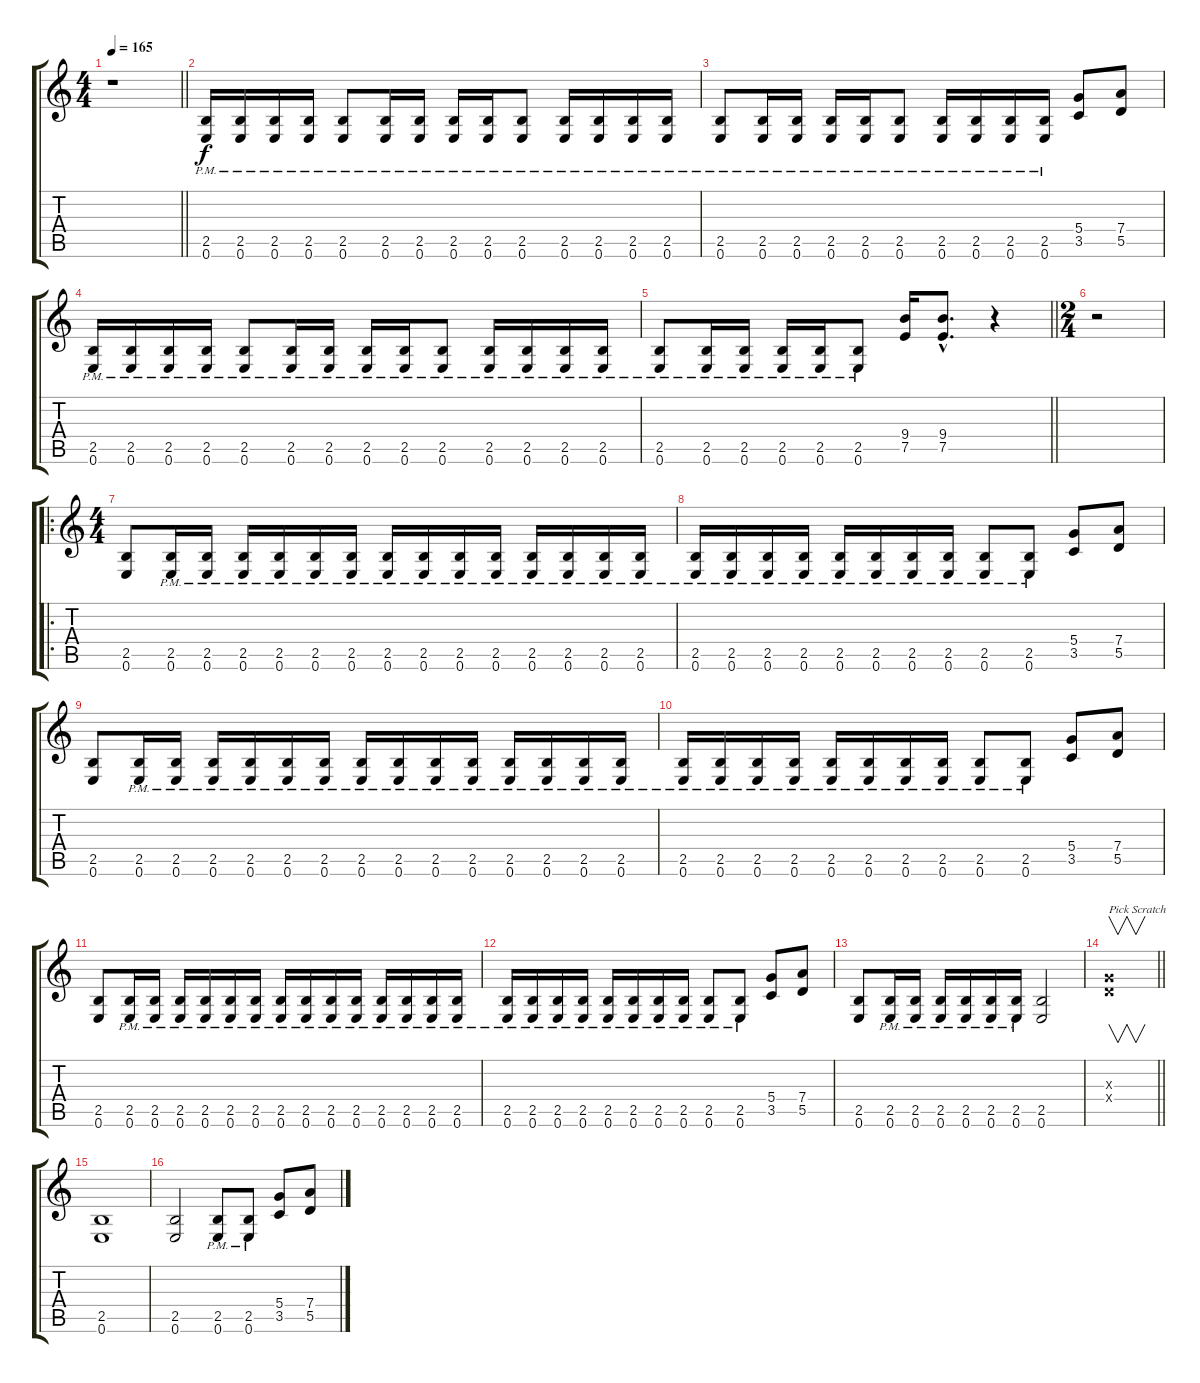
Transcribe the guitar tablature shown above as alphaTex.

\track "" {instrument distortionguitar}
\staff {score tabs}
\tuning (E4 B3 G3 D3 A2 E2) {hide}
\ts (4 4)
\tempo 165
\clef g2
\barLineRight lightlight
\ks c
r.1{dy f instrument distortionguitar} |
(2.5{pm} 0.6{pm}).16 (2.5{pm} 0.6{pm}).16 (2.5{pm} 0.6{pm}).16 (2.5{pm} 0.6{pm}).16 (2.5{pm} 0.6{pm}).8 (2.5{pm} 0.6{pm}).16 (2.5{pm} 0.6{pm}).16 (2.5{pm} 0.6{pm}).16 (2.5{pm} 0.6{pm}).16 (2.5{pm} 0.6{pm}).8 (2.5{pm} 0.6{pm}).16 (2.5{pm} 0.6{pm}).16 (2.5{pm} 0.6{pm}).16 (2.5{pm} 0.6{pm}).16 |
(2.5{pm} 0.6{pm}).8 (2.5{pm} 0.6{pm}).16 (2.5{pm} 0.6{pm}).16 (2.5{pm} 0.6{pm}).16 (2.5{pm} 0.6{pm}).16 (2.5{pm} 0.6{pm}).8 (2.5{pm} 0.6{pm}).16 (2.5{pm} 0.6{pm}).16 (2.5{pm} 0.6{pm}).16 (2.5{pm} 0.6{pm}).16 (5.4 3.5).8 (7.4 5.5).8 |
(2.5{pm} 0.6{pm}).16 (2.5{pm} 0.6{pm}).16 (2.5{pm} 0.6{pm}).16 (2.5{pm} 0.6{pm}).16 (2.5{pm} 0.6{pm}).8 (2.5{pm} 0.6{pm}).16 (2.5{pm} 0.6{pm}).16 (2.5{pm} 0.6{pm}).16 (2.5{pm} 0.6{pm}).16 (2.5{pm} 0.6{pm}).8 (2.5{pm} 0.6{pm}).16 (2.5{pm} 0.6{pm}).16 (2.5{pm} 0.6{pm}).16 (2.5{pm} 0.6{pm}).16 |
\barLineRight lightlight
(2.5{pm} 0.6{pm}).8 (2.5{pm} 0.6{pm}).16 (2.5{pm} 0.6{pm}).16 (2.5{pm} 0.6{pm}).16 (2.5{pm} 0.6{pm}).16 (2.5{pm} 0.6{pm}).8 (9.4 7.5).16 (9.4{hac} 7.5{hac}).8{d} r.4 |
\ts (2 4)
r.2 |
\ro
\ts (4 4)
(2.5 0.6).8 (2.5{pm} 0.6{pm}).16 (2.5{pm} 0.6{pm}).16 (2.5{pm} 0.6{pm}).16 (2.5{pm} 0.6{pm}).16 (2.5{pm} 0.6{pm}).16 (2.5{pm} 0.6{pm}).16 (2.5{pm} 0.6{pm}).16 (2.5{pm} 0.6{pm}).16 (2.5{pm} 0.6{pm}).16 (2.5{pm} 0.6{pm}).16 (2.5{pm} 0.6{pm}).16 (2.5{pm} 0.6{pm}).16 (2.5{pm} 0.6{pm}).16 (2.5{pm} 0.6{pm}).16 |
(2.5{pm} 0.6{pm}).16 (2.5{pm} 0.6{pm}).16 (2.5{pm} 0.6{pm}).16 (2.5{pm} 0.6{pm}).16 (2.5{pm} 0.6{pm}).16 (2.5{pm} 0.6{pm}).16 (2.5{pm} 0.6{pm}).16 (2.5{pm} 0.6{pm}).16 (2.5{pm} 0.6{pm}).8 (2.5{pm} 0.6{pm}).8 (5.4 3.5).8 (7.4 5.5).8 |
(2.5 0.6).8 (2.5{pm} 0.6{pm}).16 (2.5{pm} 0.6{pm}).16 (2.5{pm} 0.6{pm}).16 (2.5{pm} 0.6{pm}).16 (2.5{pm} 0.6{pm}).16 (2.5{pm} 0.6{pm}).16 (2.5{pm} 0.6{pm}).16 (2.5{pm} 0.6{pm}).16 (2.5{pm} 0.6{pm}).16 (2.5{pm} 0.6{pm}).16 (2.5{pm} 0.6{pm}).16 (2.5{pm} 0.6{pm}).16 (2.5{pm} 0.6{pm}).16 (2.5{pm} 0.6{pm}).16 |
(2.5{pm} 0.6{pm}).16 (2.5{pm} 0.6{pm}).16 (2.5{pm} 0.6{pm}).16 (2.5{pm} 0.6{pm}).16 (2.5{pm} 0.6{pm}).16 (2.5{pm} 0.6{pm}).16 (2.5{pm} 0.6{pm}).16 (2.5{pm} 0.6{pm}).16 (2.5{pm} 0.6{pm}).8 (2.5{pm} 0.6{pm}).8 (5.4 3.5).8 (7.4 5.5).8 |
(2.5 0.6).8 (2.5{pm} 0.6{pm}).16 (2.5{pm} 0.6{pm}).16 (2.5{pm} 0.6{pm}).16 (2.5{pm} 0.6{pm}).16 (2.5{pm} 0.6{pm}).16 (2.5{pm} 0.6{pm}).16 (2.5{pm} 0.6{pm}).16 (2.5{pm} 0.6{pm}).16 (2.5{pm} 0.6{pm}).16 (2.5{pm} 0.6{pm}).16 (2.5{pm} 0.6{pm}).16 (2.5{pm} 0.6{pm}).16 (2.5{pm} 0.6{pm}).16 (2.5{pm} 0.6{pm}).16 |
(2.5{pm} 0.6{pm}).16 (2.5{pm} 0.6{pm}).16 (2.5{pm} 0.6{pm}).16 (2.5{pm} 0.6{pm}).16 (2.5{pm} 0.6{pm}).16 (2.5{pm} 0.6{pm}).16 (2.5{pm} 0.6{pm}).16 (2.5{pm} 0.6{pm}).16 (2.5{pm} 0.6{pm}).8 (2.5{pm} 0.6{pm}).8 (5.4 3.5).8 (7.4 5.5).8 |
(2.5 0.6).8 (2.5{pm} 0.6{pm}).16 (2.5{pm} 0.6{pm}).16 (2.5{pm} 0.6{pm}).16 (2.5{pm} 0.6{pm}).16 (2.5{pm} 0.6{pm}).16 (2.5{pm} 0.6{pm}).16 (2.5 0.6).2 |
\barLineRight lightlight
(0.3{x} 0.4{x}).1{v txt "Pick Scratch"} |
(2.5 0.6).1 |
(2.5 0.6).2 (2.5{pm} 0.6{pm}).8 (2.5{pm} 0.6{pm}).8 (5.4 3.5).8 (7.4 5.5).8
